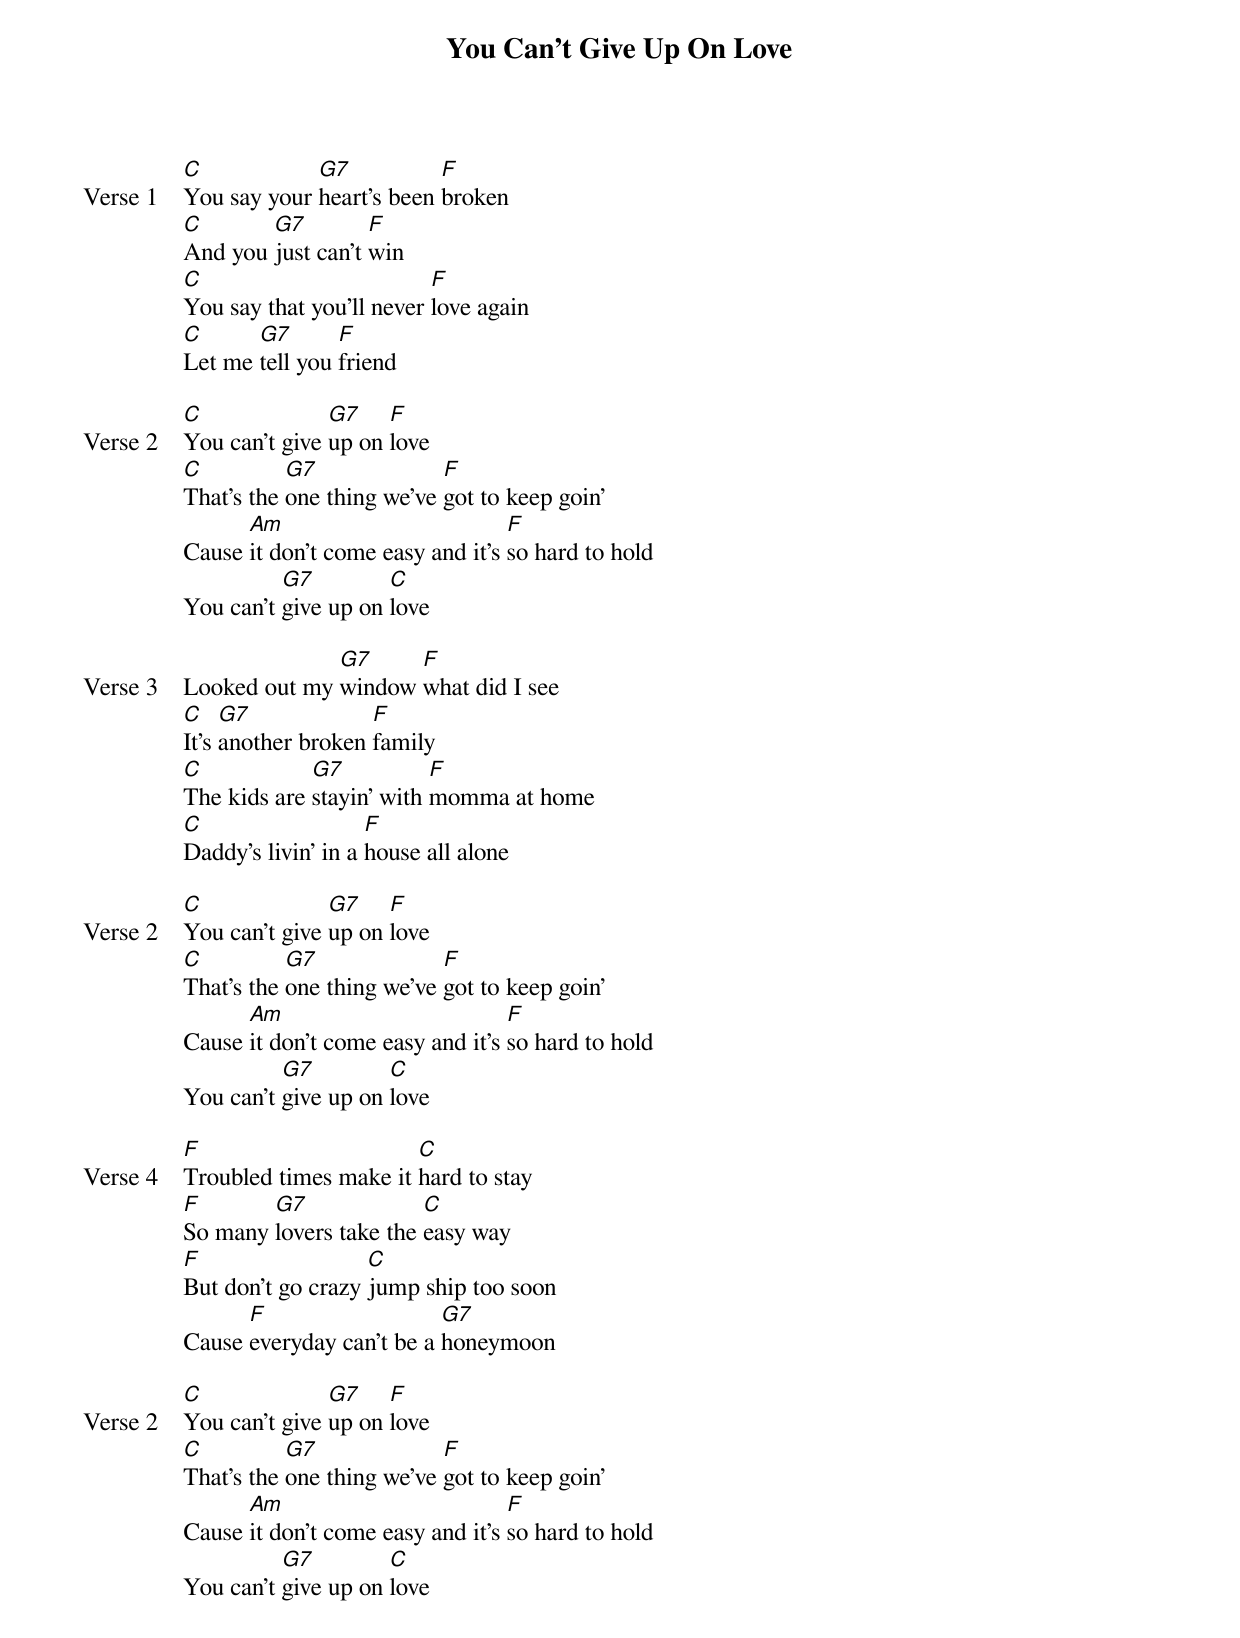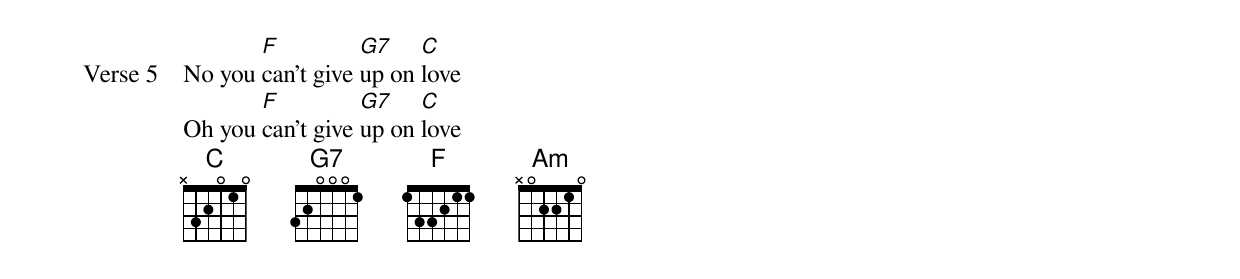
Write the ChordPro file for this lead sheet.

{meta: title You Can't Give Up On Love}
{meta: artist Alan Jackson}
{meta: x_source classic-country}
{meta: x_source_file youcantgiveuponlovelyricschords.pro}
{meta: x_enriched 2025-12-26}

{start_of_verse: Verse 1}
[C]You say your [G7]heart's been [F]broken
[C]And you [G7]just can't [F]win
[C]You say that you'll never [F]love again
[C]Let me [G7]tell you [F]friend
{end_of_verse}

{start_of_verse: Verse 2}
[C]You can't give [G7]up on [F]love
[C]That's the [G7]one thing we've [F]got to keep goin'
Cause [Am]it don't come easy and it's [F]so hard to hold
You can't [G7]give up on [C]love
{end_of_verse}

{start_of_verse: Verse 3}
Looked out my [G7]window [F]what did I see
[C]It's [G7]another broken [F]family
[C]The kids are [G7]stayin' with [F]momma at home
[C]Daddy's livin' in a [F]house all alone
{end_of_verse}

{start_of_verse: Verse 2}
[C]You can't give [G7]up on [F]love
[C]That's the [G7]one thing we've [F]got to keep goin'
Cause [Am]it don't come easy and it's [F]so hard to hold
You can't [G7]give up on [C]love
{end_of_verse}

{start_of_verse: Verse 4}
[F]Troubled times make it [C]hard to stay
[F]So many [G7]lovers take the [C]easy way
[F]But don't go crazy [C]jump ship too soon
Cause [F]everyday can't be a [G7]honeymoon
{end_of_verse}

{start_of_verse: Verse 2}
[C]You can't give [G7]up on [F]love
[C]That's the [G7]one thing we've [F]got to keep goin'
Cause [Am]it don't come easy and it's [F]so hard to hold
You can't [G7]give up on [C]love
{end_of_verse}

{start_of_verse: Verse 5}
No you [F]can't give [G7]up on [C]love
Oh you [F]can't give [G7]up on [C]love
{end_of_verse}
